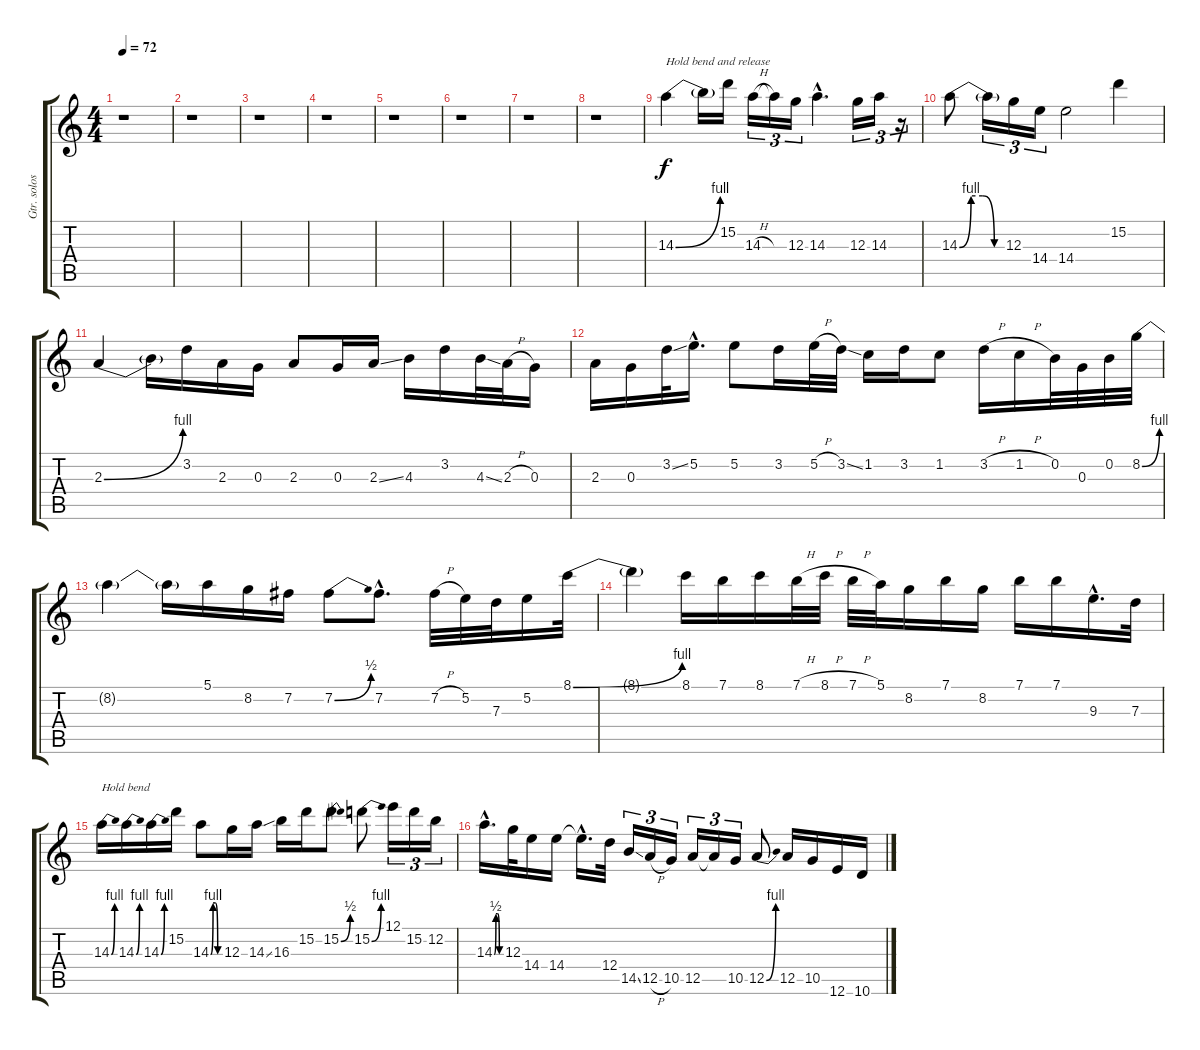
\track ("Gtr. solos" "Gtr. solos") {instrument overdrivenguitar}
\staff {score tabs}
\tuning (E4 B3 G3 D3 A2 E2) {hide}
\ts (4 4)
\tempo 72
\clef g2
\ks c
r.1{dy f} |
r.1 |
r.1 |
r.1 |
r.1 |
r.1 |
r.1 |
r.1 |
14.3{be (bend 0 0 60 4)}.4{txt "Hold bend and release"} 14.3{t}.16 15.2.16 14.3{h}.16{tu (3 2)} 14.3{t}.16{tu (3 2)} 12.3.16{tu (3 2)} 14.3{hac}.4{d} 12.3.16{tu (3 2)} 14.3.16{tu (3 2)} r.16{tu (3 2)} |
14.3{be (custom 0 0 15 4 30 4 45 0 60 0)}.8 14.3{t}.16{tu (3 2)} 12.3.16{tu (3 2)} 14.4.16{tu (3 2)} 14.4.2 15.2.4 |
2.3{be (bend 0 0 60 4)}.4 2.3{t}.16 3.2.16 2.3.16 0.3.16 2.3.8 0.3.16 2.3{ss}.16 4.3.16 3.2.16 4.3{ss}.32 2.3{h}.32 0.3.16 |
2.3.16 0.3.16 3.2{ss}.32 5.2{hac}.16{d} 5.2.8 3.2.16 5.2{h}.32 3.2{ss}.32 1.2.16 3.2.16 1.2.8 3.2{h}.16 1.2{h}.16 0.2.32 0.3.32 0.2.32 8.2{be (bend 0 0 60 4)}.32 |
8.2{t}.4 8.2{t}.16 5.1.16 8.2.16 7.2.16 7.2{be (bend 0 0 60 2)}.8 7.2{hac}.8{d} 7.2{h}.32 5.2.32 7.3.32 5.2.16 8.1{be (bend 0 0 60 4)}.32 |
8.1{t}.4 8.1.16 7.1.16 8.1.16 7.1{h}.32 8.1{h}.32 7.1{h}.32 5.1.32 8.2.16 7.1.16 8.2.16 7.1.16 7.1.16 9.3{hac}.16{d} 7.3.32 |
14.3{be (bend 0 0 60 4)}.16{txt "Hold bend"} 14.3{be (bend 0 0 60 4)}.16 14.3{be (bend 0 0 60 4)}.16 15.2.16 14.3{be (custom 0 0 15 4 30 4 45 0 60 0)}.8 12.3.16 14.3{ss}.16 16.3.16 15.2.16 15.2{be (bend 0 0 60 2)}.8 15.2{be (bend 0 0 60 4)}.8 12.1.16{tu (3 2)} 15.2.16{tu (3 2)} 12.2.16{tu (3 2)} |
14.3{be (custom 0 0 15 2 30 2 45 0 60 0) hac}.16{d} 12.3.32 14.4.16 14.4.16 14.4{hac t}.16{d} 12.4.32 14.5{ss}.16{tu (3 2)} 12.5{h}.16{tu (3 2)} 10.5.16{tu (3 2)} 12.5.16{tu (3 2)} 12.5{t}.16{tu (3 2)} 10.5.16{tu (3 2)} 12.5{be (bend 0 0 60 4)}.8 12.5.16 10.5.16 12.6.16 10.6.16
